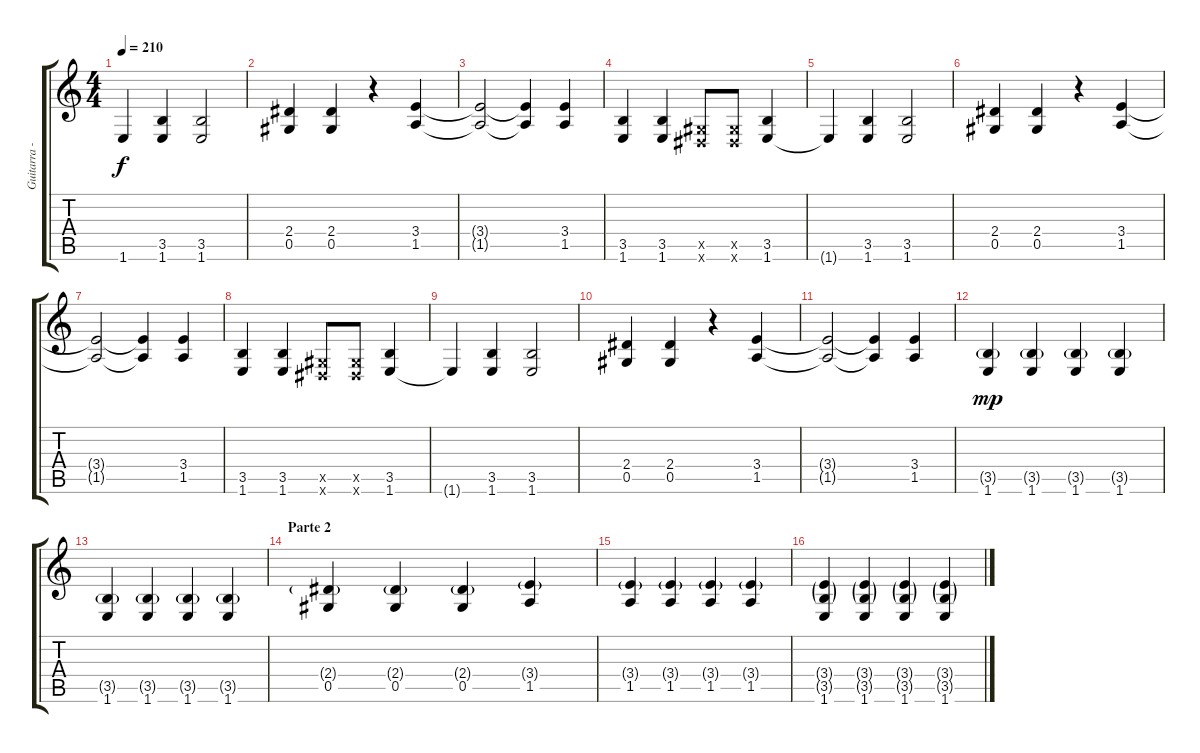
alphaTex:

\track ("Guitarra - Marcão" "Guitarra -") {instrument distortionguitar}
\staff {score tabs}
\tuning (Eb4 Bb3 Gb3 Db3 Ab2 Eb2) {hide}
\ts (4 4)
\tempo 210
\clef g2
\ks c
1.6{t}.4{dy f} (3.5 1.6).4 (3.5 1.6).2 |
(2.4 0.5).4 (2.4 0.5).4 r.4 (3.4 1.5).4 |
(3.4{t} 1.5{t}).2 (3.4{t} 1.5{t}).4 (3.4 1.5).4 |
(3.5 1.6).4 (3.5 1.6).4 (0.5{x} 0.6{x}).8 (0.5{x} 0.6{x}).8 (3.5 1.6).4 |
1.6{t}.4 (3.5 1.6).4 (3.5 1.6).2 |
(2.4 0.5).4 (2.4 0.5).4 r.4 (3.4 1.5).4 |
(3.4{t} 1.5{t}).2 (3.4{t} 1.5{t}).4 (3.4 1.5).4 |
(3.5 1.6).4 (3.5 1.6).4 (0.5{x} 0.6{x}).8 (0.5{x} 0.6{x}).8 (3.5 1.6).4 |
1.6{t}.4 (3.5 1.6).4 (3.5 1.6).2 |
(2.4 0.5).4 (2.4 0.5).4 r.4 (3.4 1.5).4 |
(3.4{t} 1.5{t}).2 (3.4{t} 1.5{t}).4 (3.4 1.5).4 |
(3.5{g} 1.6).4{dy mp} (3.5{g} 1.6).4 (3.5{g} 1.6).4 (3.5{g} 1.6).4 |
(3.5{g} 1.6).4 (3.5{g} 1.6).4 (3.5{g} 1.6).4 (3.5{g} 1.6).4 |
\section ("" "Parte 2")
(2.4{g} 0.5).4 (2.4{g} 0.5).4 (2.4{g} 0.5).4 (3.4{g} 1.5).4 |
(3.4{g} 1.5).4 (3.4{g} 1.5).4 (3.4{g} 1.5).4 (3.4{g} 1.5).4 |
(3.4{g} 3.5{g} 1.6).4 (3.4{g} 3.5{g} 1.6).4 (3.4{g} 3.5{g} 1.6).4 (3.4{g} 3.5{g} 1.6).4
